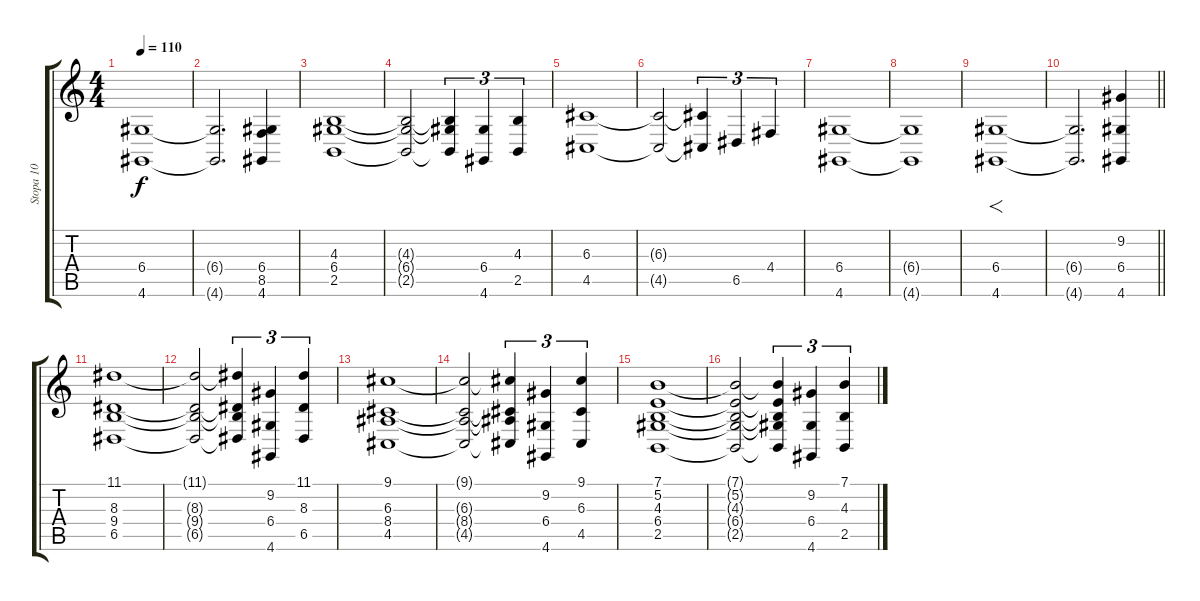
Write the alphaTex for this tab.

\track ("Stopa 10" "Stopa 10") {instrument tuba}
\staff {score tabs}
\tuning (E4 B3 G3 D3 A2 E2) {hide}
\ts (4 4)
\tempo 110
\clef g2
\ks c
(6.4 4.6).1{dy f} |
(6.4{t} 4.6{t}).2{d} (6.4 8.5 4.6).4 |
(4.3 6.4 2.5).1 |
(4.3{t} 6.4{t} 2.5{t}).2 (4.3{t} 6.4{t} 2.5{t}).4{tu (3 2)} (6.4 4.6).4{tu (3 2)} (4.3 2.5).4{tu (3 2)} |
(6.3 4.5).1 |
(6.3{t} 4.5{t}).2 (6.3{t} 4.5{t}).4{tu (3 2)} 6.5.4{tu (3 2)} 4.4.4{tu (3 2)} |
(6.4 4.6).1 |
(6.4{t} 4.6{t}).1{volume 0} |
(6.4 4.6).1{f volume 16} |
\barLineRight lightlight
(6.4{t} 4.6{t}).2{d} (9.2 6.4 4.6).4{volume 11 instrument trombone} |
\section ("" "")
(11.1 8.3 9.4 6.5).1 |
(11.1{t} 8.3{t} 9.4{t} 6.5{t}).2 (11.1{t} 8.3{t} 9.4{t} 6.5{t}).4{tu (3 2)} (9.2 6.4 4.6).4{tu (3 2)} (11.1 8.3 6.5).4{tu (3 2)} |
(9.1 6.3 8.4 4.5).1 |
(9.1{t} 6.3{t} 8.4{t} 4.5{t}).2 (9.1{t} 6.3{t} 8.4{t} 4.5{t}).4{tu (3 2)} (9.2 6.4 4.6).4{tu (3 2)} (9.1 6.3 4.5).4{tu (3 2)} |
(7.1 5.2 4.3 6.4 2.5).1 |
(7.1{t} 5.2{t} 4.3{t} 6.4{t} 2.5{t}).2 (7.1{t} 5.2{t} 4.3{t} 6.4{t} 2.5{t}).4{tu (3 2)} (9.2 6.4 4.6).4{tu (3 2)} (7.1 4.3 2.5).4{tu (3 2)}
